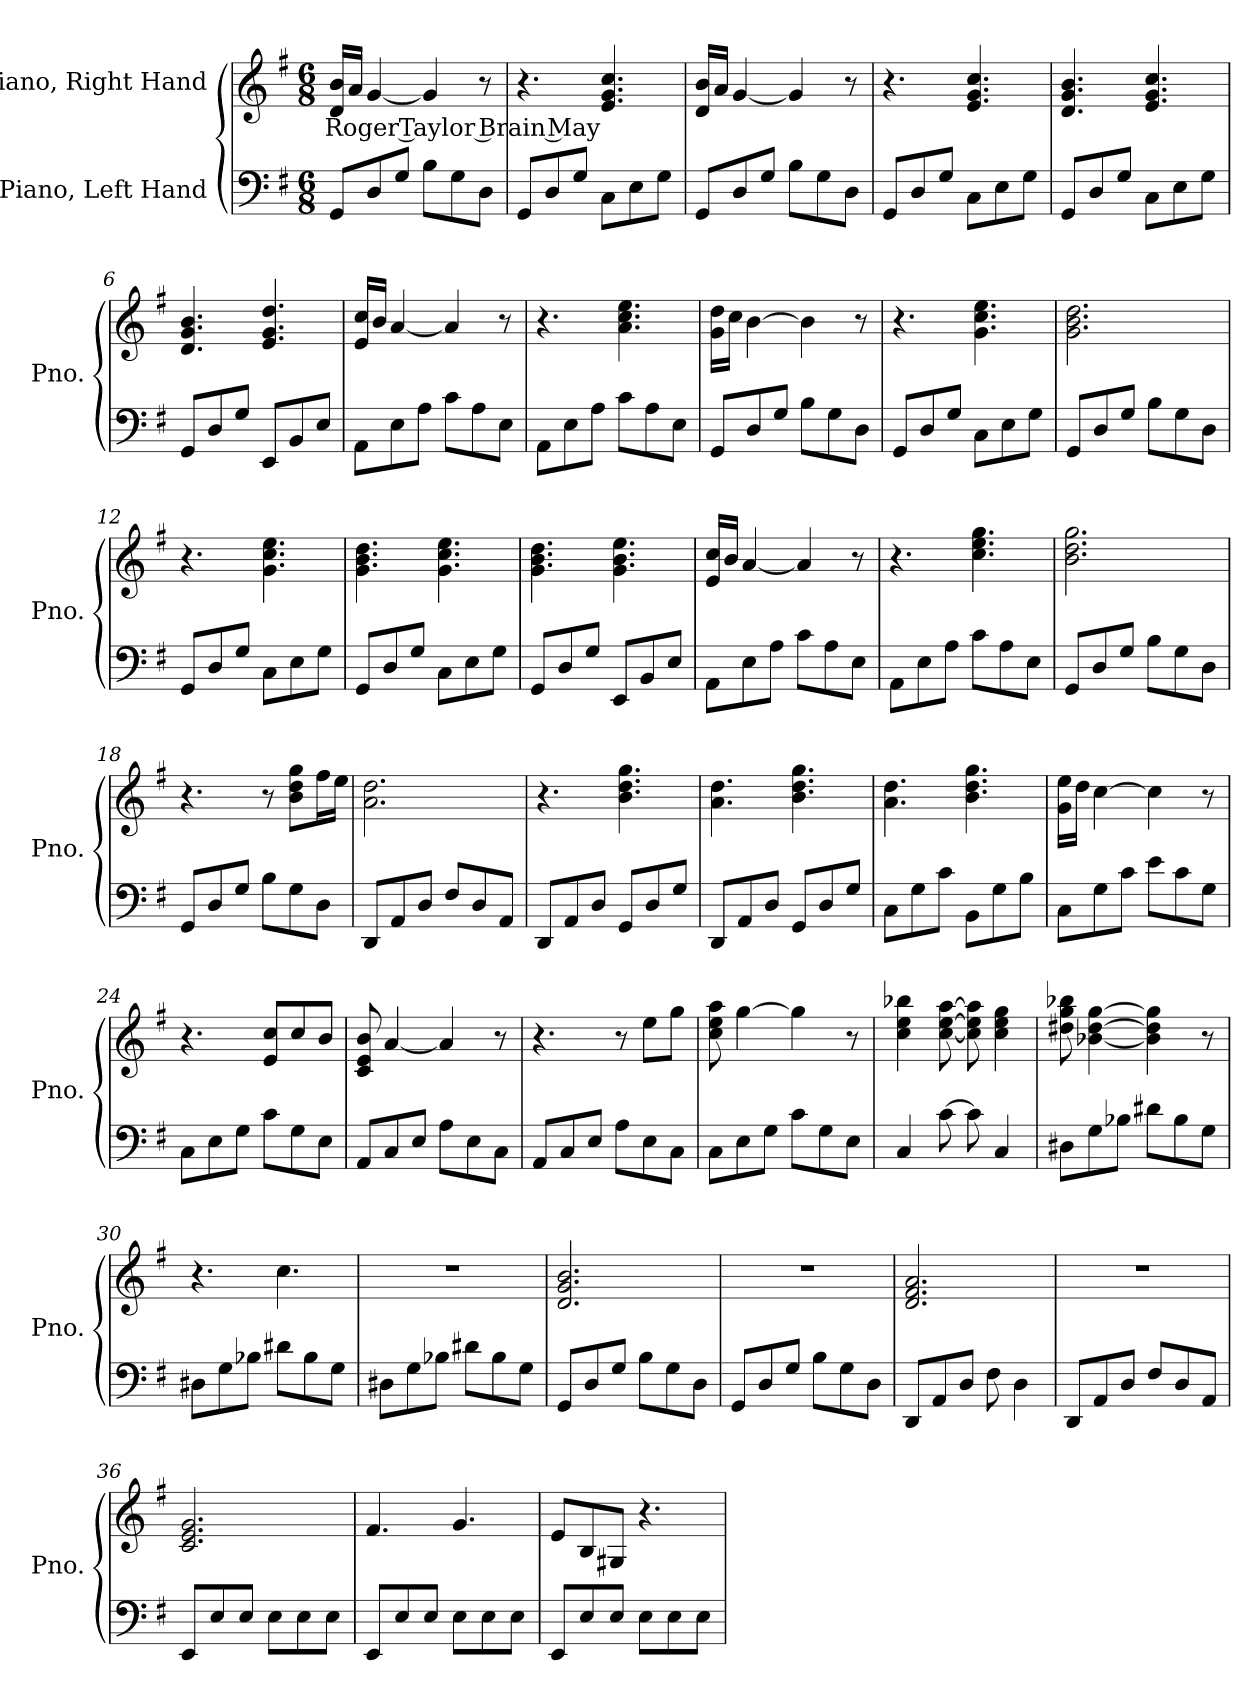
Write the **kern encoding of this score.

**kern	**kern	**text
*part2	*part1	*part1
*staff2	*staff1	*staff1
*I"Piano, Left Hand	*I"Piano, Right Hand	*
*I'Pno.	*I'Pno.	*
*clefF4	*clefG2	*
*k[f#]	*k[f#]	*
*M6/8	*M6/8	*
*MM100	*MM100	*
=1	=1	=1
!	!	!LO:LY:b
8GG/L	16d/ 16b/LL	Roger Taylor Brain May
.	16a/JJ	.
8D/	[4g/	.
8G/J	.	.
8B\L	4g/]	.
8G\	.	.
8D\J	8r	.
=2	=2	=2
8GG/L	4.r	.
8D/	.	.
8G/J	.	.
8C\L	4.e/ 4.g/ 4.cc/	.
8E\	.	.
8G\J	.	.
=3	=3	=3
8GG/L	16d/ 16b/LL	.
.	16a/JJ	.
8D/	[4g/	.
8G/J	.	.
8B\L	4g/]	.
8G\	.	.
8D\J	8r	.
!!LO:LB:g=z
=4	=4	=4
8GG/L	4.r	.
8D/	.	.
8G/J	.	.
8C\L	4.e/ 4.g/ 4.cc/	.
8E\	.	.
8G\J	.	.
=5	=5	=5
8GG/L	4.d/ 4.g/ 4.b/	.
8D/	.	.
8G/J	.	.
8C\L	4.e/ 4.g/ 4.cc/	.
8E\	.	.
8G\J	.	.
=6	=6	=6
8GG/L	4.d/ 4.g/ 4.b/	.
8D/	.	.
8G/J	.	.
8EE/L	4.e/ 4.g/ 4.dd/	.
8BB/	.	.
8E/J	.	.
=7	=7	=7
8AA\L	16e/ 16cc/LL	.
.	16b/JJ	.
8E\	[4a/	.
8A\J	.	.
8c\L	4a/]	.
8A\	.	.
8E\J	8r	.
=8	=8	=8
8AA\L	4.r	.
8E\	.	.
8A\J	.	.
8c\L	4.a\ 4.cc\ 4.ee\	.
8A\	.	.
8E\J	.	.
=9	=9	=9
8GG/L	16g\ 16dd\LL	.
.	16cc\JJ	.
8D/	[4b\	.
8G/J	.	.
8B\L	4b\]	.
8G\	.	.
8D\J	8r	.
!!LO:LB:g=z
=10	=10	=10
8GG/L	4.r	.
8D/	.	.
8G/J	.	.
8C\L	4.g\ 4.cc\ 4.ee\	.
8E\	.	.
8G\J	.	.
=11	=11	=11
8GG/L	2.g\ 2.b\ 2.dd\	.
8D/	.	.
8G/J	.	.
8B\L	.	.
8G\	.	.
8D\J	.	.
=12	=12	=12
8GG/L	4.r	.
8D/	.	.
8G/J	.	.
8C\L	4.g\ 4.cc\ 4.ee\	.
8E\	.	.
8G\J	.	.
=13	=13	=13
8GG/L	4.g\ 4.b\ 4.dd\	.
8D/	.	.
8G/J	.	.
8C\L	4.g\ 4.cc\ 4.ee\	.
8E\	.	.
8G\J	.	.
=14	=14	=14
8GG/L	4.g\ 4.b\ 4.dd\	.
8D/	.	.
8G/J	.	.
8EE/L	4.g\ 4.b\ 4.ee\	.
8BB/	.	.
8E/J	.	.
=15	=15	=15
8AA\L	16e/ 16cc/LL	.
.	16b/JJ	.
8E\	[4a/	.
8A\J	.	.
8c\L	4a/]	.
8A\	.	.
8E\J	8r	.
!!LO:LB:g=z
=16	=16	=16
8AA\L	4.r	.
8E\	.	.
8A\J	.	.
8c\L	4.cc\ 4.ee\ 4.gg\	.
8A\	.	.
8E\J	.	.
=17	=17	=17
8GG/L	2.b\ 2.dd\ 2.gg\	.
8D/	.	.
8G/J	.	.
8B\L	.	.
8G\	.	.
8D\J	.	.
=18	=18	=18
8GG/L	4.r	.
8D/	.	.
8G/J	.	.
8B\L	8r	.
8G\	8b\ 8dd\ 8gg\L	.
8D\J	16ff#\L	.
.	16ee\JJ	.
=19	=19	=19
8DD/L	2.a\ 2.dd\	.
8AA/	.	.
8D/J	.	.
8F#/L	.	.
8D/	.	.
8AA/J	.	.
=20	=20	=20
8DD/L	4.r	.
8AA/	.	.
8D/J	.	.
8GG/L	4.b\ 4.dd\ 4.gg\	.
8D/	.	.
8G/J	.	.
=21	=21	=21
8DD/L	4.a\ 4.dd\	.
8AA/	.	.
8D/J	.	.
8GG/L	4.b\ 4.dd\ 4.gg\	.
8D/	.	.
8G/J	.	.
!!LO:LB:g=z
=22	=22	=22
8C\L	4.a\ 4.dd\	.
8G\	.	.
8c\J	.	.
8BB\L	4.b\ 4.dd\ 4.gg\	.
8G\	.	.
8B\J	.	.
=23	=23	=23
8C\L	16g\ 16ee\LL	.
.	16dd\JJ	.
8G\	[4cc\	.
8c\J	.	.
8e\L	4cc\]	.
8c\	.	.
8G\J	8r	.
=24	=24	=24
8C\L	4.r	.
8E\	.	.
8G\J	.	.
8c\L	8e/ 8cc/L	.
8G\	8cc/	.
8E\J	8b/J	.
=25	=25	=25
8AA/L	8c/ 8e/ 8b/	.
8C/	[4a/	.
8E/J	.	.
8A\L	4a/]	.
8E\	.	.
8C\J	8r	.
=26	=26	=26
8AA/L	4.r	.
8C/	.	.
8E/J	.	.
8A\L	8r	.
8E\	8ee\L	.
8C\J	8gg\J	.
=27	=27	=27
8C\L	8cc\ 8ee\ 8aa\	.
8E\	[4gg\	.
8G\J	.	.
8c\L	4gg\]	.
8G\	.	.
8E\J	8r	.
!!LO:LB:g=z
=28	=28	=28
4C/	4cc\ 4ee\ 4bb-X\	.
[8c\	[8cc\ [8ee\ [8aa\	.
8c\]	8cc\] 8ee\] 8aa\]	.
4C/	4cc\ 4ee\ 4gg\	.
=29	=29	=29
8D#X\L	8dd#X\ 8gg\ 8bb-X\	.
8G\	[4b-X\ [4dd#\ [4gg\	.
8B-X\J	.	.
8d#X\L	4b-\] 4dd#\] 4gg\]	.
8B-\	.	.
8G\J	8r	.
=30	=30	=30
8D#X\L	4.r	.
8G\	.	.
8B-X\J	.	.
8d#X\L	4.cc\	.
8B-\	.	.
8G\J	.	.
=31	=31	=31
8D#X\L	2.r	.
8G\	.	.
8B-X\J	.	.
8d#X\L	.	.
8B-\	.	.
8G\J	.	.
=32	=32	=32
8GG/L	2.d/ 2.g/ 2.b/	.
8D/	.	.
8G/J	.	.
8B\L	.	.
8G\	.	.
8D\J	.	.
!!LO:PB:g=z
=33	=33	=33
8GG/L	2.r	.
8D/	.	.
8G/J	.	.
8B\L	.	.
8G\	.	.
8D\J	.	.
=34	=34	=34
8DD/L	2.d/ 2.f#/ 2.a/	.
8AA/	.	.
8D/J	.	.
8F#\	.	.
4D\	.	.
=35	=35	=35
8DD/L	2.r	.
8AA/	.	.
8D/J	.	.
8F#/L	.	.
8D/	.	.
8AA/J	.	.
=36	=36	=36
8EE/L	2.c/ 2.e/ 2.g/	.
8E/	.	.
8E/J	.	.
8E\L	.	.
8E\	.	.
8E\J	.	.
=37	=37	=37
8EE/L	4.f#/	.
8E/	.	.
8E/J	.	.
8E\L	4.g/	.
8E\	.	.
8E\J	.	.
=38	=38	=38
8EE/L	8e/L	.
8E/	8B/	.
8E/J	8G#X/J	.
8E\L	4.r	.
8E\	.	.
8E\J	.	.
=	=	=
*-	*-	*-
